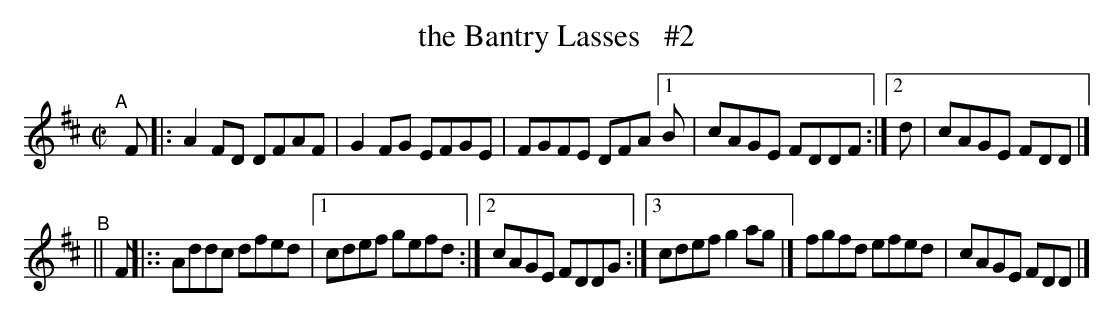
X:1
T: the Bantry Lasses   #2
M: C|
L: 1/8
K: D
"^A"[|]\
F |: A2FD DFAF | G2FG EFGE | FGFE DFA [1 B | cAGE FDDF :|[2 d | cAGE FDD |]
"^B"||\
F |:: Addc dfed |[1 cdef gefd :|[2 cAGE FDDG :|[3 cdef g2ag |] fgfd efed | cAGE FDD |]
